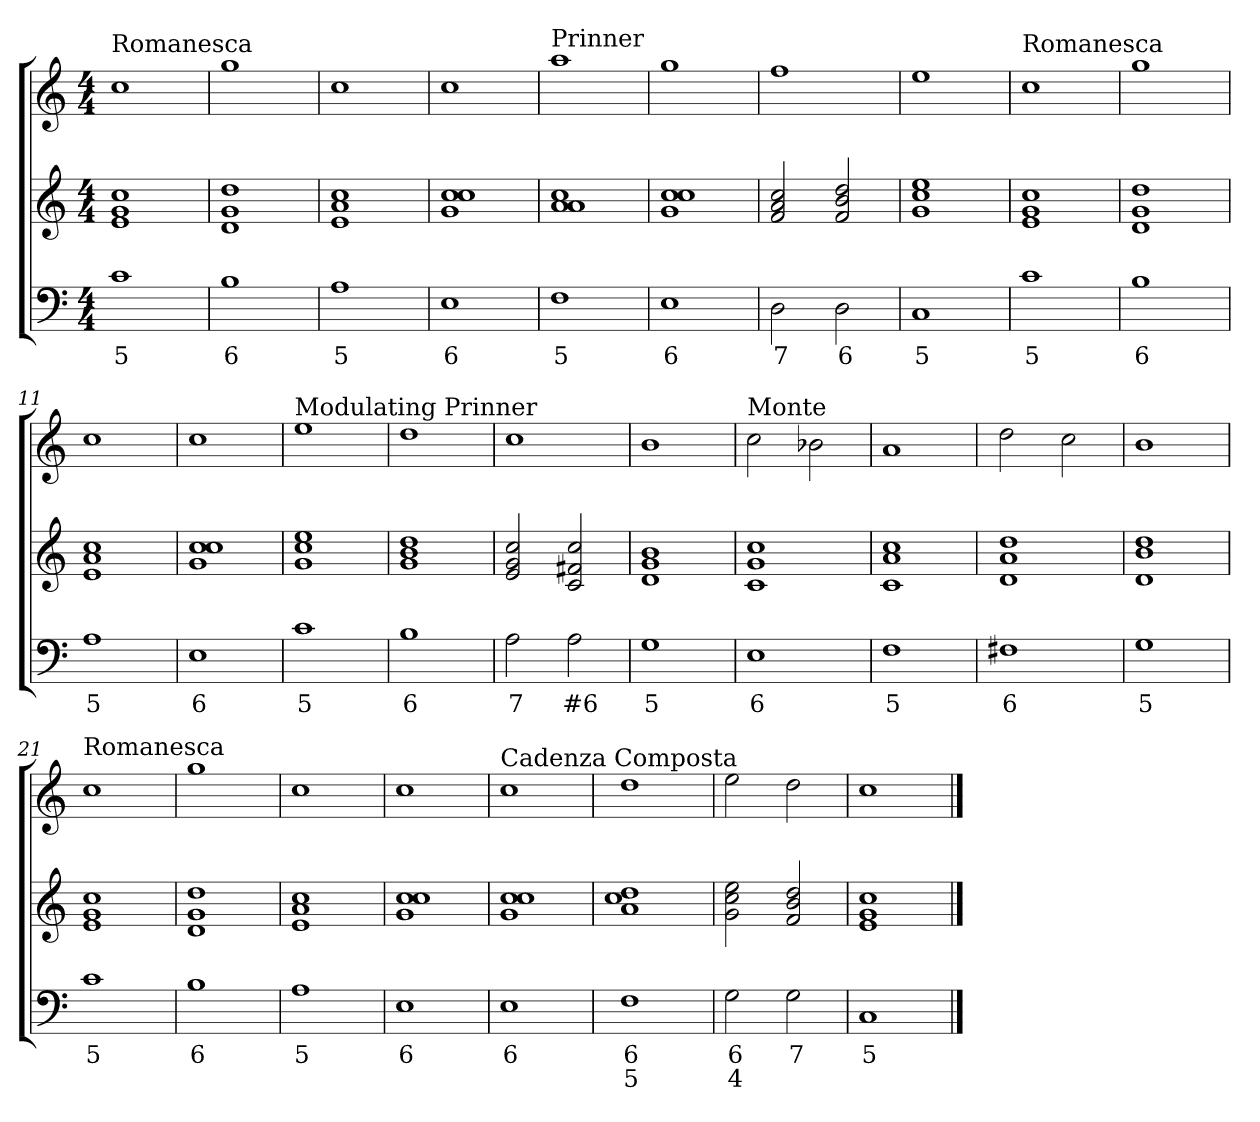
**kern	**text	**text	**kern	**kern
*part3	*part3	*part3	*part2	*part1
*staff3	*staff3	*staff3	*staff2	*staff1
*clefF4	*	*	*clefG2	*clefG2
*k[]	*	*	*k[]	*k[]
*M4/4	*	*	*M4/4	*M4/4
=1	=1	=1	=1	=1
!	!	!	!	!LO:TX:a:t=Romanesca
!	!LO:LY:b	!	!	!
1c	5	.	1e 1g 1cc	1cc
=2	=2	=2	=2	=2
!	!LO:LY:b	!	!	!
1B	6	.	1d 1g 1dd	1gg
=3	=3	=3	=3	=3
!	!LO:LY:b	!	!	!
1A	5	.	1e 1a 1cc	1cc
=4	=4	=4	=4	=4
!	!LO:LY:b	!	!	!
1E	6	.	1g 1cc 1cc	1cc
=5	=5	=5	=5	=5
!	!	!	!	!LO:TX:a:t=Prinner
!	!LO:LY:b	!	!	!
1F	5	.	1a 1a 1cc	1aa
=6	=6	=6	=6	=6
!	!LO:LY:b	!	!	!
1E	6	.	1g 1cc 1cc	1gg
=7	=7	=7	=7	=7
!	!LO:LY:b	!	!	!
2D\	7	.	2f/ 2a/ 2cc/	1ff
!	!LO:LY:b	!	!	!
2D\	6	.	2f/ 2b/ 2dd/	.
=8	=8	=8	=8	=8
!	!LO:LY:b	!	!	!
1C	5	.	1g 1cc 1ee	1ee
!!LO:LB:g=z
=9	=9	=9	=9	=9
!	!	!	!	!LO:TX:a:t=Romanesca
!	!LO:LY:b	!	!	!
1c	5	.	1e 1g 1cc	1cc
=10	=10	=10	=10	=10
!	!LO:LY:b	!	!	!
1B	6	.	1d 1g 1dd	1gg
=11	=11	=11	=11	=11
!	!LO:LY:b	!	!	!
1A	5	.	1e 1a 1cc	1cc
=12	=12	=12	=12	=12
!	!LO:LY:b	!	!	!
1E	6	.	1g 1cc 1cc	1cc
=13	=13	=13	=13	=13
!	!	!	!	!LO:TX:a:t=Modulating Prinner
!	!LO:LY:b	!	!	!
1c	5	.	1g 1cc 1ee	1ee
=14	=14	=14	=14	=14
!	!LO:LY:b	!	!	!
1B	6	.	1g 1b 1dd	1dd
=15	=15	=15	=15	=15
!	!LO:LY:b	!	!	!
2A\	7	.	2e/ 2g/ 2cc/	1cc
!	!LO:LY:b	!	!	!
2A\	#6	.	2c/ 2f#X/ 2cc/	.
=16	=16	=16	=16	=16
!	!LO:LY:b	!	!	!
1G	5	.	1d 1g 1b	1b
=17	=17	=17	=17	=17
!	!	!	!	!LO:TX:a:t=Monte
!	!LO:LY:b	!	!	!
1E	6	.	1c 1g 1cc	2cc\
.	.	.	.	2b-X\
=18	=18	=18	=18	=18
!	!LO:LY:b	!	!	!
1F	5	.	1c 1a 1cc	1a
=19	=19	=19	=19	=19
!	!LO:LY:b	!	!	!
1F#X	6	.	1d 1a 1dd	2dd\
.	.	.	.	2cc\
=20	=20	=20	=20	=20
!	!LO:LY:b	!	!	!
1G	5	.	1d 1b 1dd	1b
!!LO:LB:g=z
=21	=21	=21	=21	=21
!	!	!	!	!LO:TX:a:t=Romanesca
!	!LO:LY:b	!	!	!
1c	5	.	1e 1g 1cc	1cc
=22	=22	=22	=22	=22
!	!LO:LY:b	!	!	!
1B	6	.	1d 1g 1dd	1gg
=23	=23	=23	=23	=23
!	!LO:LY:b	!	!	!
1A	5	.	1e 1a 1cc	1cc
=24	=24	=24	=24	=24
!	!LO:LY:b	!	!	!
1E	6	.	1g 1cc 1cc	1cc
=25	=25	=25	=25	=25
!	!	!	!	!LO:TX:a:t=Cadenza Composta
!	!LO:LY:b	!	!	!
1E	6	.	1g 1cc 1cc	1cc
=26	=26	=26	=26	=26
!	!LO:LY:b	!LO:LY:b	!	!
1F	6	5	1a 1cc 1dd	1dd
=27	=27	=27	=27	=27
!	!LO:LY:b	!LO:LY:b	!	!
2G\	6	4	2g\ 2cc\ 2ee\	2ee\
!	!LO:LY:b	!	!	!
2G\	7	.	2f/ 2b/ 2dd/	2dd\
=28	=28	=28	=28	=28
!	!LO:LY:b	!	!	!
1C	5	.	1e 1g 1cc	1cc
==	==	==	==	==
*-	*-	*-	*-	*-
